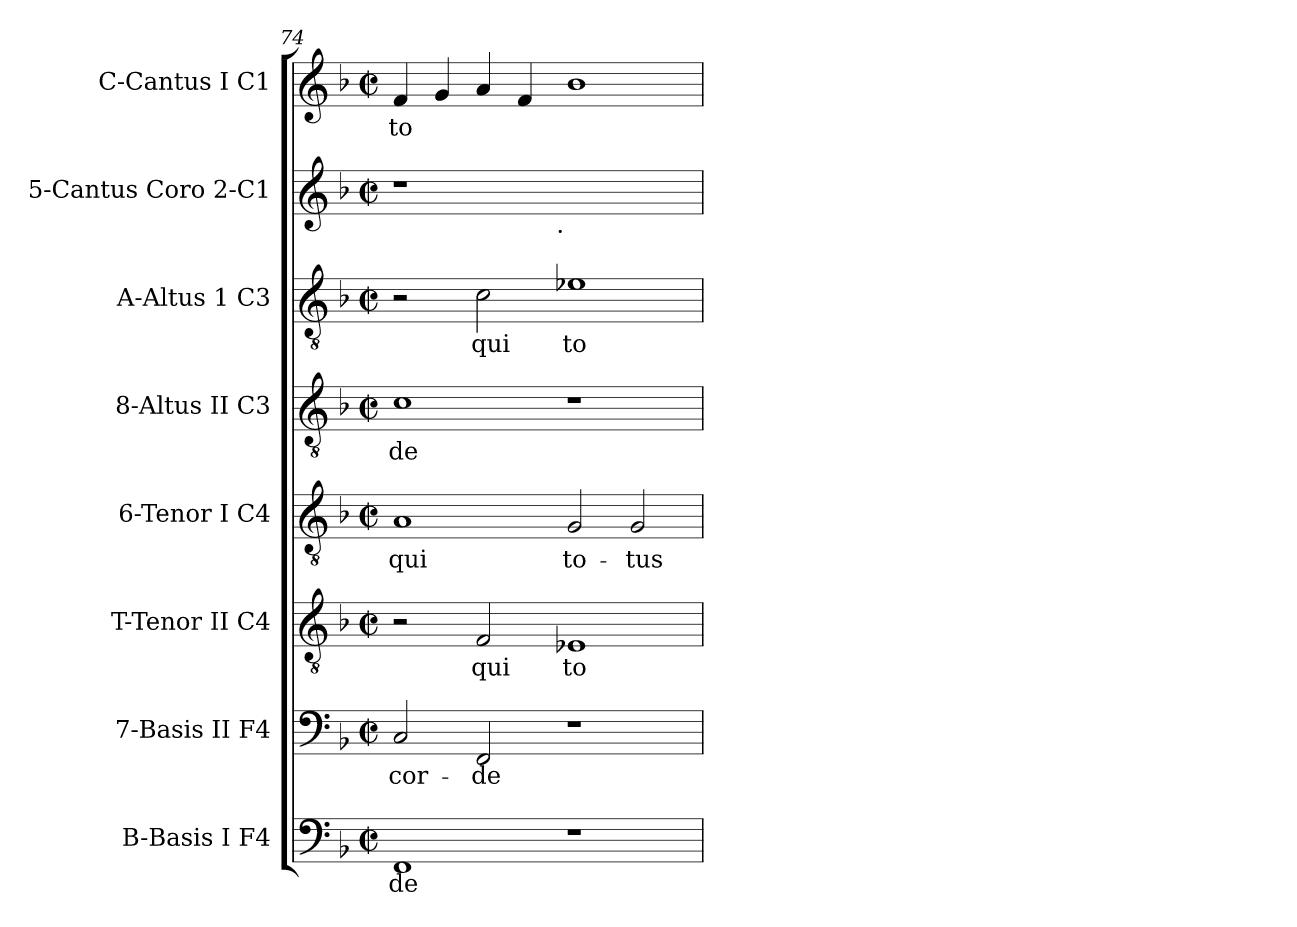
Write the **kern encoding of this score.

**kern	**text	**kern	**text	**kern	**text	**kern	**text	**kern	**text	**kern	**text	**kern	**kern	**text
*part8	*part8	*part7	*part7	*part6	*part6	*part5	*part5	*part4	*part4	*part3	*part3	*part2	*part1	*part1
*staff8	*staff8	*staff7	*staff7	*staff6	*staff6	*staff5	*staff5	*staff4	*staff4	*staff3	*staff3	*staff2	*staff1	*staff1
*I"B-Basis I  F4	*	*I"7-Basis II  F4	*	*I"T-Tenor II  C4	*	*I"6-Tenor I  C4	*	*I"8-Altus II  C3	*	*I"A-Altus 1  C3	*	*I"5-Cantus  Coro 2-C1	*I"C-Cantus I  C1	*
*I'B	*	*	*	*I'T	*	*	*	*	*	*I'A	*	*	*I'C	*
*clefF4	*	*clefF4	*	*clefGv2	*	*clefGv2	*	*clefGv2	*	*clefGv2	*	*clefG2	*clefG2	*
*k[b-]	*	*k[b-]	*	*k[b-]	*	*k[b-]	*	*k[b-]	*	*k[b-]	*	*k[b-]	*k[b-]	*
*F:	*	*F:	*	*F:	*	*F:	*	*F:	*	*F:	*	*F:	*F:	*
*M2/2	*	*M2/2	*	*M2/2	*	*M2/2	*	*M2/2	*	*M2/2	*	*M2/2	*M2/2	*
*met(c|)	*	*met(c|)	*	*met(c|)	*	*met(c|)	*	*met(c|)	*	*met(c|)	*	*met(c|)	*met(c|)	*
=74	=74	=74	=74	=74	=74	=74	=74	=74	=74	=74	=74	=74	=74	=74
!	!LO:LY:b:cj	!	!LO:LY:b:cj	!	!	!	!LO:LY:b:cj	!	!LO:LY:b:cj	!	!	!	!	!LO:LY:b:cj
*	*	*	*	*	*	*	*	*	*	*	*	*^	*	*
1FF	-de	2C/	cor-	2r	.	1A	qui	1c	-de	2r	.	1r	2ryy	4f/	to-
!	!	!	!	!	!	!	!	!	!	!	!	!	!	!	!LO:LY:b:cj
.	.	.	.	.	.	.	.	.	.	.	.	.	.	4g/	--
!	!	!	!LO:LY:b:cj	!	!LO:LY:b:cj	!	!	!	!	!	!LO:LY:b:cj	!	!	!	!LO:LY:b:cj
.	.	2FF/	-de	2F/	qui	.	.	.	.	2c\	qui	.	4...ryy	4a/	--
!	!	!	!	!	!	!	!	!	!	!	!	!	!	!	!LO:LY:b:cj
.	.	.	.	.	.	.	.	.	.	.	.	.	.	4f/	--
!	!	!	!	!	!	!	!	!	!	!	!	!	!LO:TX:b:t=.	!	!
.	.	.	.	.	.	.	.	.	.	.	.	.	1ryy	.	.
!	!	!	!	!	!LO:LY:b:cj	!	!LO:LY:b:cj	!	!	!	!LO:LY:b:cj	!	!	!	!LO:LY:b:cj
1r	.	1r	.	1E-X	to-	2G/	to-	1r	.	1e-X	to-	1ryy	.	1b-	--
!	!	!	!	!	!	!	!LO:LY:b:cj	!	!	!	!	!	!	!	!
.	.	.	.	.	.	2G/	-tus	.	.	.	.	.	.	.	.
.	.	.	.	.	.	.	.	.	.	.	.	.	32ryy	.	.
*	*	*	*	*	*	*	*	*	*	*	*	*v	*v	*	*
=	=	=	=	=	=	=	=	=	=	=	=	=	=	=
*-	*-	*-	*-	*-	*-	*-	*-	*-	*-	*-	*-	*-	*-	*-
